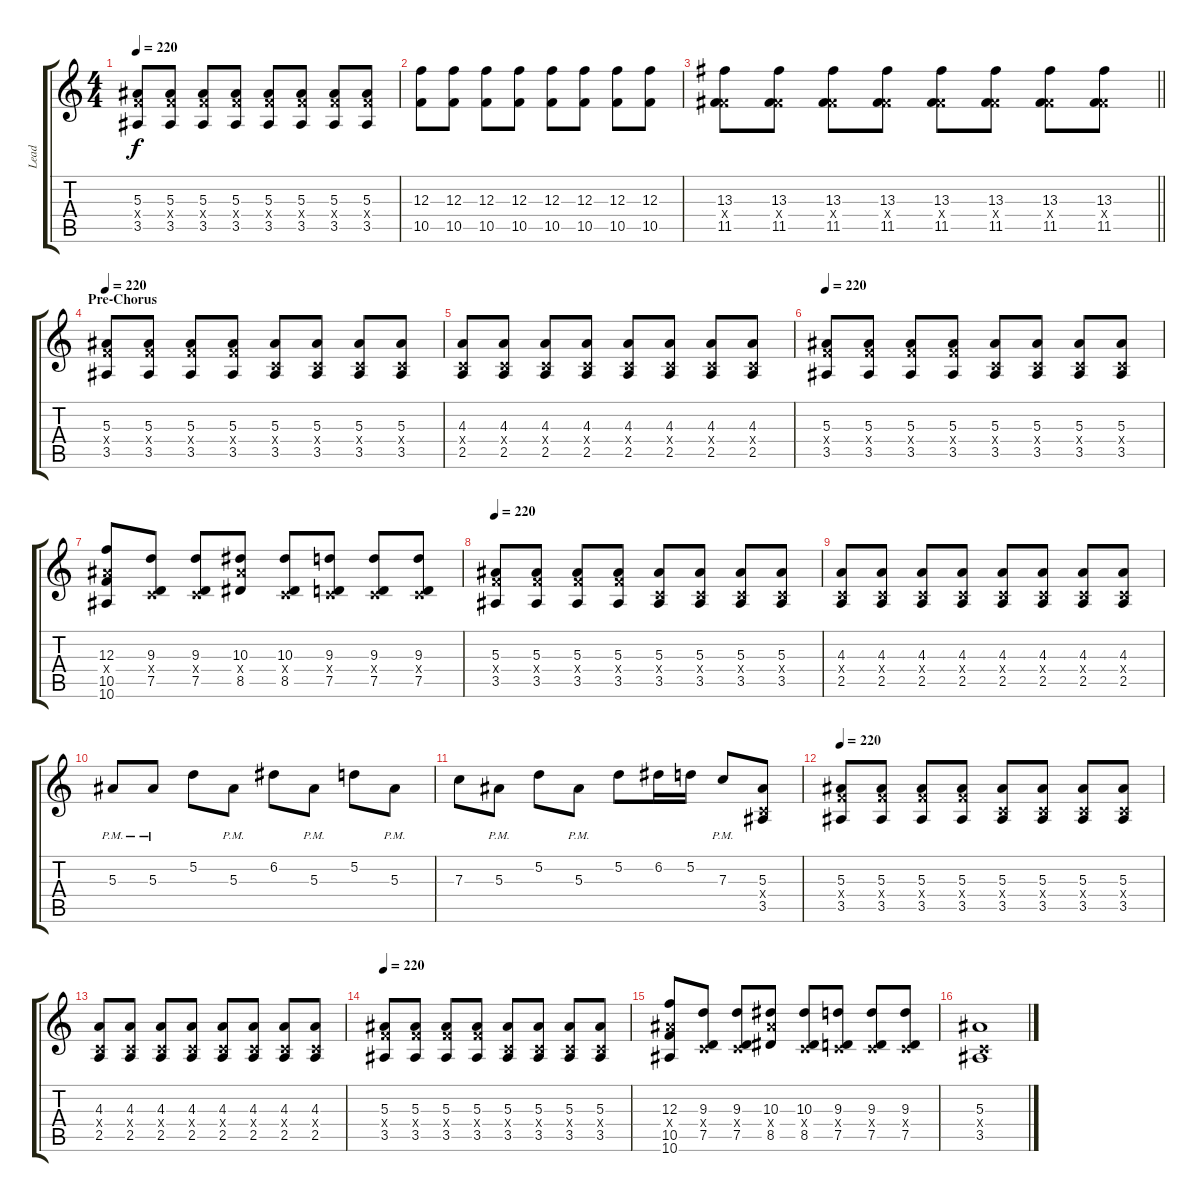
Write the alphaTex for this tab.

\track ("Lead" "Lead") {instrument distortionguitar}
\staff {score tabs}
\tuning (D4 A3 F3 C3 G2 C2) {hide}
\ts (4 4)
\tempo 220
\clef g2
\ks c
(5.3 5.4{x} 3.5).8{dy f} (5.3 5.4{x} 3.5).8 (5.3 5.4{x} 3.5).8 (5.3 5.4{x} 3.5).8 (5.3 5.4{x} 3.5).8 (5.3 5.4{x} 3.5).8 (5.3 5.4{x} 3.5).8 (5.3 5.4{x} 3.5).8 |
(12.3 10.5).8 (12.3 10.5).8 (12.3 10.5).8 (12.3 10.5).8 (12.3 10.5).8 (12.3 10.5).8 (12.3 10.5).8 (12.3 10.5).8 |
\barLineRight lightlight
(13.3 6.4{x} 11.5).8 (13.3 6.4{x} 11.5).8 (13.3 6.4{x} 11.5).8 (13.3 6.4{x} 11.5).8 (13.3 6.4{x} 11.5).8 (13.3 6.4{x} 11.5).8 (13.3 6.4{x} 11.5).8 (13.3 6.4{x} 11.5).8 |
\section ("" "Pre-Chorus")
\tempo 220
(5.3 5.4{x} 3.5).8 (5.3 5.4{x} 3.5).8 (5.3 5.4{x} 3.5).8 (5.3 5.4{x} 3.5).8 (5.3 0.4{x} 3.5).8 (5.3 0.4{x} 3.5).8 (5.3 0.4{x} 3.5).8 (5.3 0.4{x} 3.5).8 |
(4.3 0.4{x} 2.5).8 (4.3 0.4{x} 2.5).8 (4.3 0.4{x} 2.5).8 (4.3 0.4{x} 2.5).8 (4.3 0.4{x} 2.5).8 (4.3 0.4{x} 2.5).8 (4.3 0.4{x} 2.5).8 (4.3 0.4{x} 2.5).8 |
\tempo 220
(5.3 5.4{x} 3.5).8 (5.3 5.4{x} 3.5).8 (5.3 5.4{x} 3.5).8 (5.3 5.4{x} 3.5).8 (5.3 0.4{x} 3.5).8 (5.3 0.4{x} 3.5).8 (5.3 0.4{x} 3.5).8 (5.3 0.4{x} 3.5).8 |
(12.3 10.4{x} 10.5 10.6).8 (9.3 0.4{x} 7.5).8 (9.3 0.4{x} 7.5).8 (10.3 10.4{x} 8.5).8 (10.3 0.4{x} 8.5).8 (9.3 0.4{x} 7.5).8 (9.3 0.4{x} 7.5).8 (9.3 0.4{x} 7.5).8 |
\tempo 220
(5.3 5.4{x} 3.5).8 (5.3 5.4{x} 3.5).8 (5.3 5.4{x} 3.5).8 (5.3 5.4{x} 3.5).8 (5.3 0.4{x} 3.5).8 (5.3 0.4{x} 3.5).8 (5.3 0.4{x} 3.5).8 (5.3 0.4{x} 3.5).8 |
(4.3 0.4{x} 2.5).8 (4.3 0.4{x} 2.5).8 (4.3 0.4{x} 2.5).8 (4.3 0.4{x} 2.5).8 (4.3 0.4{x} 2.5).8 (4.3 0.4{x} 2.5).8 (4.3 0.4{x} 2.5).8 (4.3 0.4{x} 2.5).8 |
5.3{pm}.8 5.3{pm}.8 5.2.8 5.3{pm}.8 6.2.8 5.3{pm}.8 5.2.8 5.3{pm}.8 |
7.3.8 5.3{pm}.8 5.2.8 5.3{pm}.8 5.2.8 6.2.16 5.2.16 7.3{pm}.8 (5.3 0.4{x} 3.5).8 |
\tempo 220
(5.3 5.4{x} 3.5).8 (5.3 5.4{x} 3.5).8 (5.3 5.4{x} 3.5).8 (5.3 5.4{x} 3.5).8 (5.3 0.4{x} 3.5).8 (5.3 0.4{x} 3.5).8 (5.3 0.4{x} 3.5).8 (5.3 0.4{x} 3.5).8 |
(4.3 0.4{x} 2.5).8 (4.3 0.4{x} 2.5).8 (4.3 0.4{x} 2.5).8 (4.3 0.4{x} 2.5).8 (4.3 0.4{x} 2.5).8 (4.3 0.4{x} 2.5).8 (4.3 0.4{x} 2.5).8 (4.3 0.4{x} 2.5).8 |
\tempo 220
(5.3 5.4{x} 3.5).8 (5.3 5.4{x} 3.5).8 (5.3 5.4{x} 3.5).8 (5.3 5.4{x} 3.5).8 (5.3 0.4{x} 3.5).8 (5.3 0.4{x} 3.5).8 (5.3 0.4{x} 3.5).8 (5.3 0.4{x} 3.5).8 |
(12.3 10.4{x} 10.5 10.6).8 (9.3 0.4{x} 7.5).8 (9.3 0.4{x} 7.5).8 (10.3 10.4{x} 8.5).8 (10.3 0.4{x} 8.5).8 (9.3 0.4{x} 7.5).8 (9.3 0.4{x} 7.5).8 (9.3 0.4{x} 7.5).8 |
(5.3 0.4{x} 3.5).1
